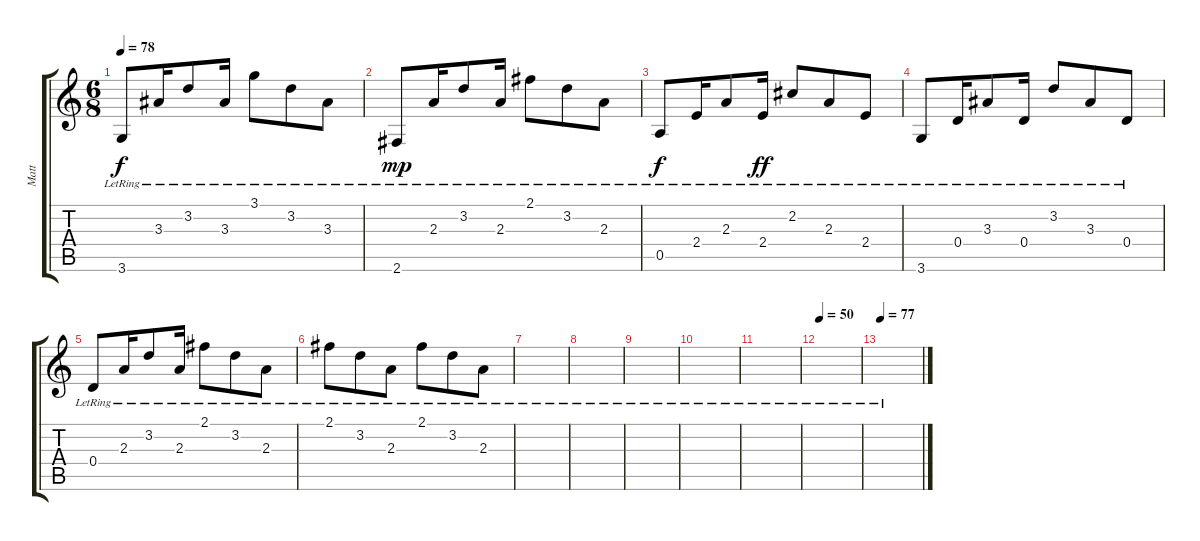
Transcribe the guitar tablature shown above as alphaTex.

\track ("Matt" "Matt") {instrument electricguitarclean}
\staff {score tabs}
\tuning (E4 B3 G3 D3 A2 E2) {hide}
\ts (6 8)
\tempo 78
\clef g2
\ks c
3.6{lr}.8{dy f} 3.3{lr}.16 3.2{lr}.8 3.3{lr}.16 3.1{lr}.8 3.2{lr}.8 3.3{lr}.8 |
2.6{lr}.8{dy mp} 2.3{lr}.16 3.2{lr}.8 2.3{lr}.16 2.1{lr}.8 3.2{lr}.8 2.3{lr}.8 |
0.5{lr}.8{dy f} 2.4{lr}.16 2.3{lr}.8 2.4{lr}.16{dy ff} 2.2{lr}.8 2.3{lr}.8 2.4{lr}.8 |
3.6{lr}.8 0.4{lr}.16 3.3{lr}.8 0.4{lr}.16 3.2{lr}.8 3.3{lr}.8 0.4{lr}.8 |
0.4{lr}.8 2.3{lr}.16 3.2{lr}.8 2.3{lr}.16 2.1{lr}.8 3.2{lr}.8 2.3{lr}.8 |
2.1{lr}.8 3.2{lr}.8 2.3{lr}.8 2.1{lr}.8 3.2{lr}.8 2.3{lr}.8 |
|
|
|
|
|
\tempo 50
|
\tempo 77
